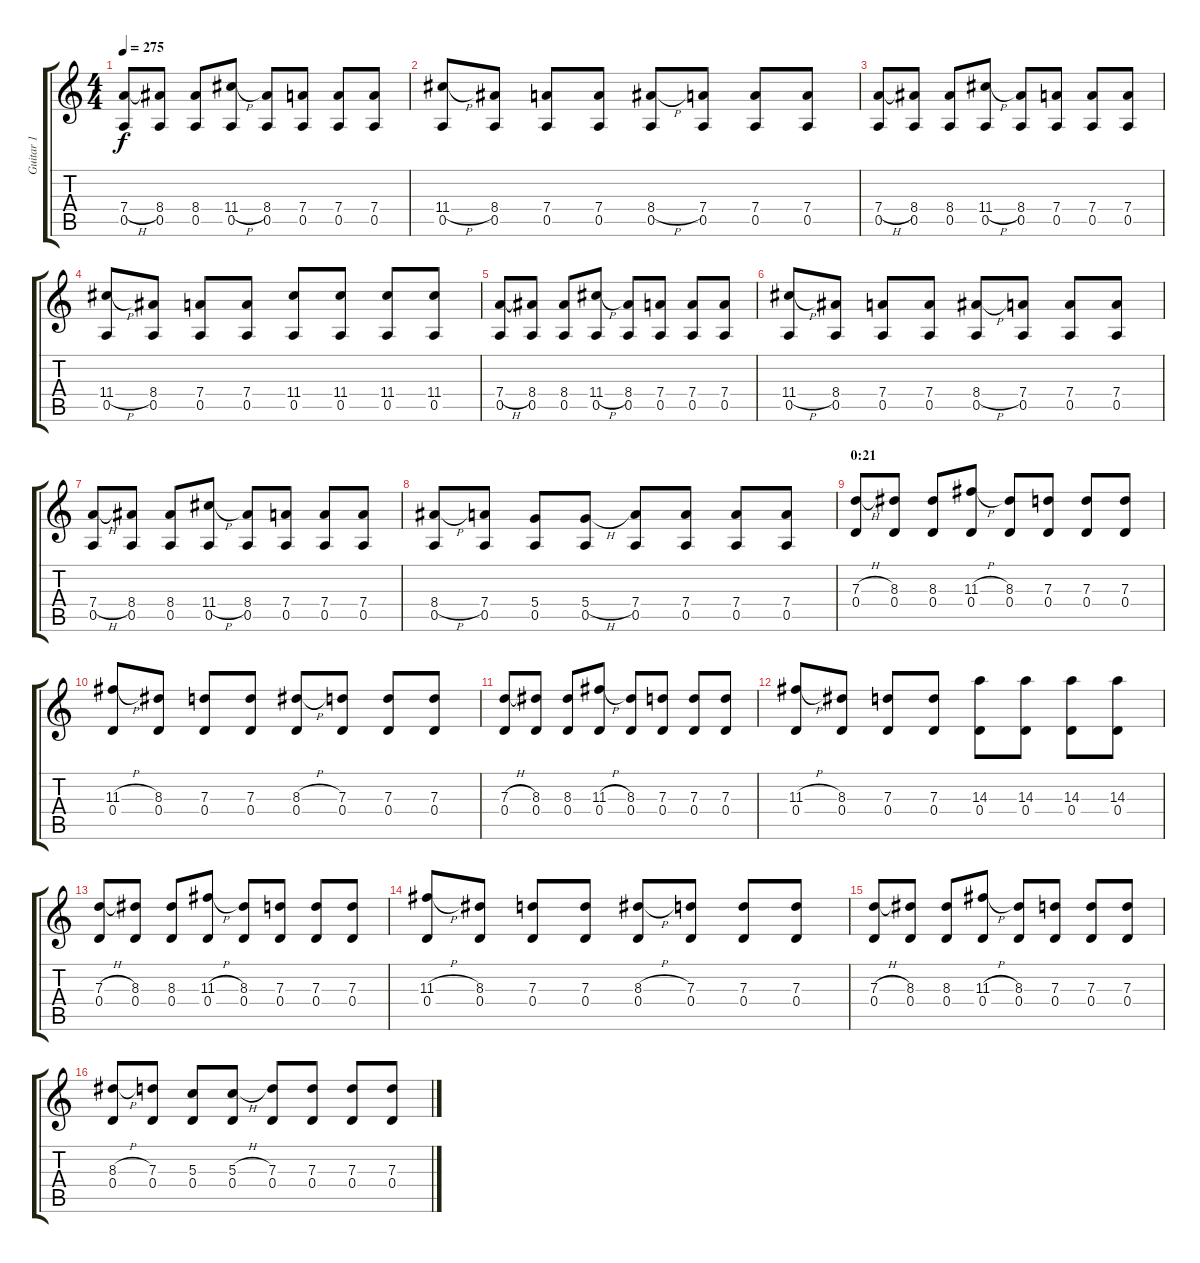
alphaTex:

\track ("Guitar 1" "Guitar 1") {instrument distortionguitar}
\staff {score tabs}
\tuning (E4 B3 G3 D3 A2 E2) {hide}
\ts (4 4)
\tempo 275
\clef g2
\ks c
(7.4{h} 0.5).8{dy f} (8.4 0.5).8 (8.4 0.5).8 (11.4{h} 0.5).8 (8.4 0.5).8 (7.4 0.5).8 (7.4 0.5).8 (7.4 0.5).8 |
(11.4{h} 0.5).8 (8.4 0.5).8 (7.4 0.5).8 (7.4 0.5).8 (8.4{h} 0.5).8 (7.4 0.5).8 (7.4 0.5).8 (7.4 0.5).8 |
(7.4{h} 0.5).8 (8.4 0.5).8 (8.4 0.5).8 (11.4{h} 0.5).8 (8.4 0.5).8 (7.4 0.5).8 (7.4 0.5).8 (7.4 0.5).8 |
(11.4{h} 0.5).8 (8.4 0.5).8 (7.4 0.5).8 (7.4 0.5).8 (11.4 0.5).8 (11.4 0.5).8 (11.4 0.5).8 (11.4 0.5).8 |
(7.4{h} 0.5).8 (8.4 0.5).8 (8.4 0.5).8 (11.4{h} 0.5).8 (8.4 0.5).8 (7.4 0.5).8 (7.4 0.5).8 (7.4 0.5).8 |
(11.4{h} 0.5).8 (8.4 0.5).8 (7.4 0.5).8 (7.4 0.5).8 (8.4{h} 0.5).8 (7.4 0.5).8 (7.4 0.5).8 (7.4 0.5).8 |
(7.4{h} 0.5).8 (8.4 0.5).8 (8.4 0.5).8 (11.4{h} 0.5).8 (8.4 0.5).8 (7.4 0.5).8 (7.4 0.5).8 (7.4 0.5).8 |
(8.4{h} 0.5).8 (7.4 0.5).8 (5.4 0.5).8 (5.4{h} 0.5).8 (7.4 0.5).8 (7.4 0.5).8 (7.4 0.5).8 (7.4 0.5).8 |
\section ("" "0:21")
(7.3{h} 0.4).8 (8.3 0.4).8 (8.3 0.4).8 (11.3{h} 0.4).8 (8.3 0.4).8 (7.3 0.4).8 (7.3 0.4).8 (7.3 0.4).8 |
(11.3{h} 0.4).8 (8.3 0.4).8 (7.3 0.4).8 (7.3 0.4).8 (8.3{h} 0.4).8 (7.3 0.4).8 (7.3 0.4).8 (7.3 0.4).8 |
(7.3{h} 0.4).8 (8.3 0.4).8 (8.3 0.4).8 (11.3{h} 0.4).8 (8.3 0.4).8 (7.3 0.4).8 (7.3 0.4).8 (7.3 0.4).8 |
(11.3{h} 0.4).8 (8.3 0.4).8 (7.3 0.4).8 (7.3 0.4).8 (14.3 0.4).8 (14.3 0.4).8 (14.3 0.4).8 (14.3 0.4).8 |
(7.3{h} 0.4).8 (8.3 0.4).8 (8.3 0.4).8 (11.3{h} 0.4).8 (8.3 0.4).8 (7.3 0.4).8 (7.3 0.4).8 (7.3 0.4).8 |
(11.3{h} 0.4).8 (8.3 0.4).8 (7.3 0.4).8 (7.3 0.4).8 (8.3{h} 0.4).8 (7.3 0.4).8 (7.3 0.4).8 (7.3 0.4).8 |
(7.3{h} 0.4).8 (8.3 0.4).8 (8.3 0.4).8 (11.3{h} 0.4).8 (8.3 0.4).8 (7.3 0.4).8 (7.3 0.4).8 (7.3 0.4).8 |
(8.3{h} 0.4).8 (7.3 0.4).8 (5.3 0.4).8 (5.3{h} 0.4).8 (7.3 0.4).8 (7.3 0.4).8 (7.3 0.4).8 (7.3 0.4).8
